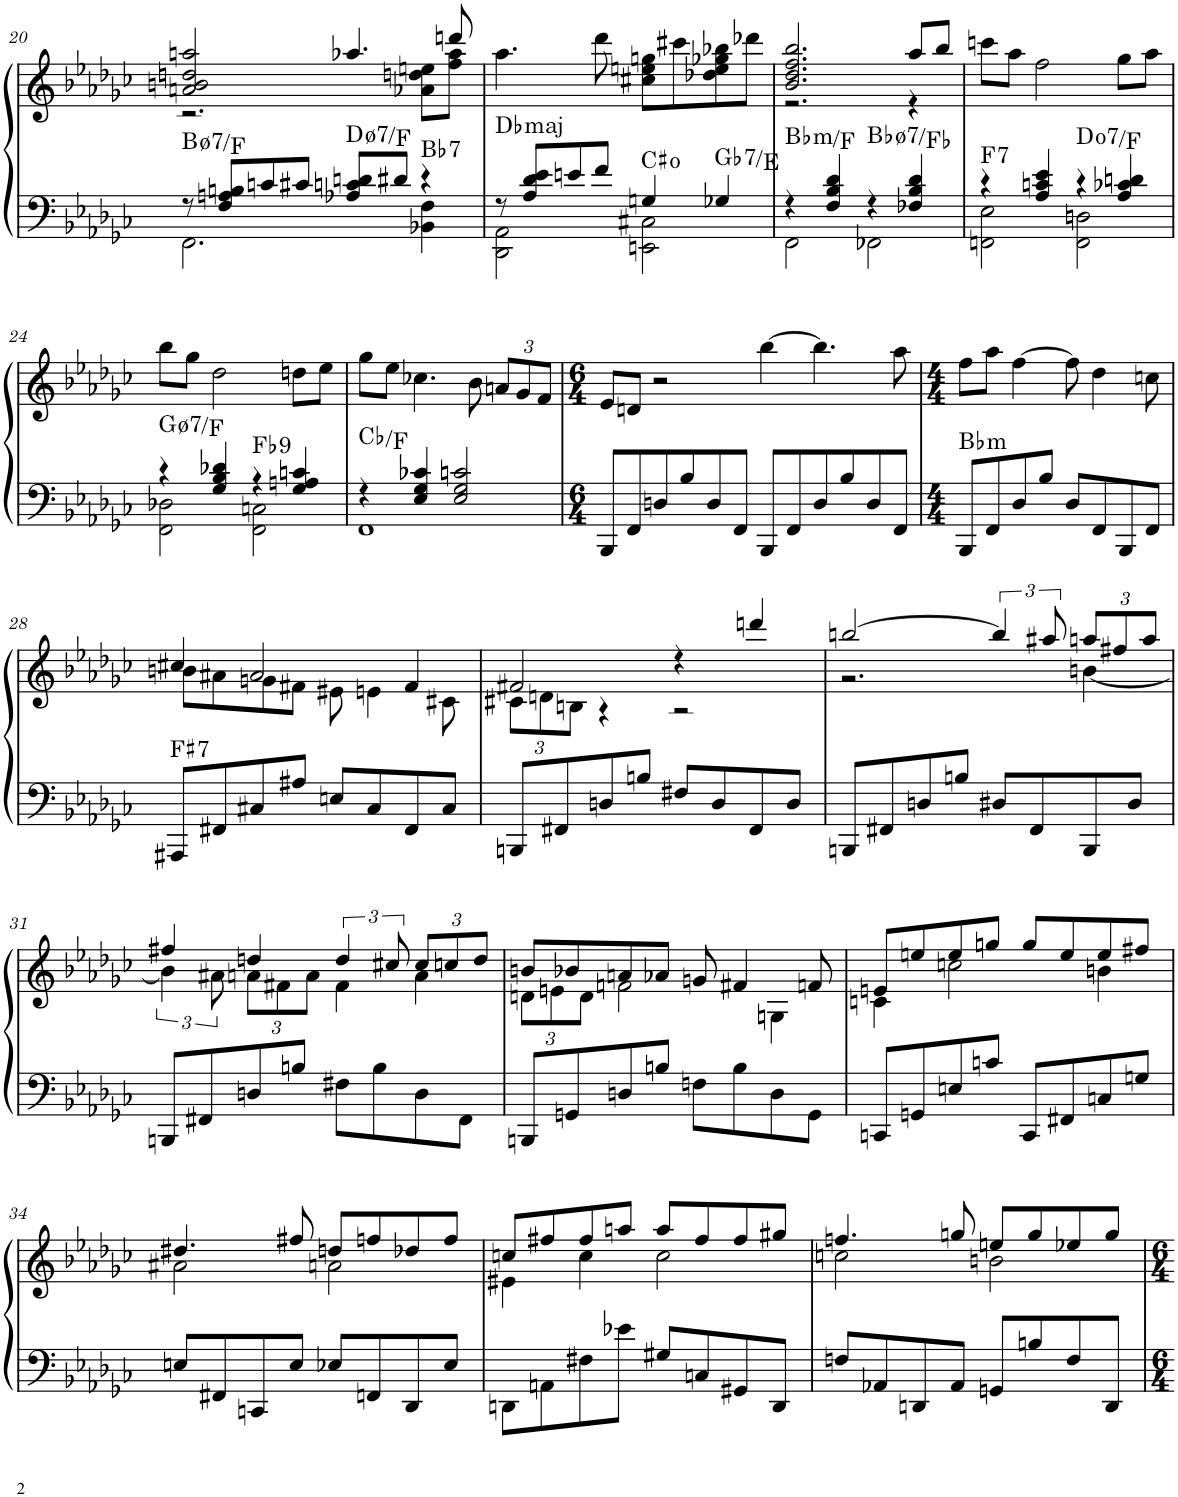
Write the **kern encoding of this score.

**kern	**kern	**harte
*part1	*part1	*part1
*staff2	*staff1	*
*I"Piano	*	*
*I'Pno.	*	*
!!LO:PB:g=z
*clefF4	*clefG2	*
*k[b-e-a-d-g-c-]	*k[b-e-a-d-g-c-]	*
*M4/4	*M4/4	*
*met(c)	*met(c)	*
=20	=20	=20
*^	*^	*
!	!	!	!	!LO:H:kt=7
8r	2.FF\	2an/ 2bn/ 2ddn/ 2aan/	2.r	B:hdim7/b5
8F/ 8An/ 8Bn/L	.	.	.	.
8cn/	.	.	.	.
8c#X/J	.	.	.	.
!	!	!	!	!LO:H:kt=7
8A-X/ 8cn/ 8dn/L	.	4.aa-X/	.	D:hdim7/b3
8d#X/J	.	.	.	.
!	!	!	!	!LO:H:kt=7
4r	4BB-X\ 4F\	.	8a-X\ 8ddn\ 8een\L	Bb:7
.	.	8dddn/	8ff\ 8aa-\J	.
=21	=21	=21	=21	=21
!	!	!	!	!LO:H:kt=maj
*	*	*v	*v	*
8r	2DD-\ 2AA-\	4.aa-\	Db:maj
8A-/ 8d-/ 8e-/L	.	.	.
8en/	.	.	.
8f/J	.	8ddd-\	.
4Gn/	2EEn\ 2C#X\	8cc#X\ 8een\ 8ggn\L	C#:dim
.	.	8ccc#X\	.
!	!	!	!LO:H:kt=7
4G-X/	.	8dd-X\ 8ee\ 8gg-X\ 8bb-X\	Gb:7/#6
.	.	8ddd-X\J	.
=22	=22	=22	=22
*	*	*^	*
!	!	!	!	!LO:H:kt=m
*	*	*	*^	*
4r	2FF\	2.b-/ 2.dd-/ 2.ff/ 2.bb-/	2.r	2ryy	Bb:min/5
4F/ 4B-/ 4d-/	.	.	.	.	.
!	!	!	!	!	!LO:H:kt=7
4r	2FF-X\	.	.	2ryy	Bb:hdim7/b5
4F-X/ 4B-/ 4d-/	.	8aa-/L	4r	.	.
.	.	8bb-/J	.	.	.
=23	=23	=23	=23	=23	=23
!	!	!	!	!	!LO:H:kt=7
*	*	*	*v	*v	*
4r	2FFn\ 2E-\	8cccn\L	2ryy	F:7
.	.	8aa-\J	.	.
4A-/ 4cn/ 4e-/	.	2ff\	.	.
!	!	!	!	!LO:H:kt=7
4r	2FF\ 2Dn\	.	2ryy	D:dim7/b3
4A-/ 4c-X/ 4dn/	.	8gg-\L	.	.
.	.	8aa-\J	.	.
!!LO:LB:g=z	!!
=24	=24	=24	=24	=24
!	!	!	!	!LO:H:kt=7
4r	2FF\ 2D-X\	8bb-\L	2ryy	G:hdim7/b7
.	.	8gg-\J	.	.
4G-/ 4B-/ 4d-X/	.	2dd-\	.	.
!	!	!	!	!LO:H:kt=9
4r	2FF\ 2Cn\	.	2ryy	Fb:9
4G-/ 4An/ 4cn/	.	8ddn\L	.	.
.	.	8ee-\J	.	.
*	*	*v	*v	*
=25	=25	=25	=25
4r	1FF	8gg-\L	Cb:maj/#4
.	.	8ee-\J	.
4E-/ 4G-/ 4c-X/	.	4.cc-X\	.
2E-/ 2G-/ 2cn/	.	.	.
.	.	8b-\	.
*	*	*Xbrackettup	*
.	.	12an/L	.
.	.	12g-/	.
.	.	12f/J	.
*v	*v	*	*
=26	=26	=26
*M6/4	*M6/4	*
8BBB-/L	8e-/L	.
8FF/	8dn/J	.
8Dn/	2r	.
8B-/	.	.
8D/	.	.
8FF/J	.	.
8BBB-/L	[4bb-\	.
8FF/	.	.
8D/	4.bb-\]	.
8B-/	.	.
8D/	.	.
8FF/J	8aa-\	.
=27	=27	=27
*M4/4	*M4/4	*
!	!	!LO:H:kt=m
8BBB-/L	8ff\L	Bb:min
8FF/	8aa-\J	.
8D-/	[4ff\	.
8B-/J	.	.
8D-/L	8ff\]	.
8FF/	4dd-\	.
8BBB-/	.	.
8FF/J	8ccn\	.
!!LO:LB:g=z
=28	=28	=28
*	*^	*
!	!	!	!LO:H:kt=7
8AAA#X/L	4cc#X/	8bn\L	F#:7
8FF#X/	.	8a#X\	.
8C#X/	2a#/	8gn\	.
8A#X/J	.	8f#X\J	.
8En/L	.	8e#X\	.
8C#/	.	4en\	.
8FF#/	4f#/	.	.
8C#/J	.	8c#X\	.
=29	=29	=29	=29
8BBBn/L	2f#X/	12c#X\L	.
.	.	12dn\	.
8FF#X/	.	.	.
.	.	12Bn\J	.
8Dn/	.	4r	.
8Bn/J	.	.	.
8F#X/L	4r	2r	.
8D/	.	.	.
8FF#/	4dddn/	.	.
8D/J	.	.	.
=30	=30	=30	=30
8BBBn/L	[2bbn/	2.r	.
8FF#X/	.	.	.
8Dn/	.	.	.
8Bn/J	.	.	.
*	*brackettup	*	*
8D#X/L	6bb/]	.	.
8FF#/	.	.	.
.	12aa#X/	.	.
*	*Xbrackettup	*	*
8BBB/	12aan/L	[4bn\	.
.	12ff#X/	.	.
8D#/J	.	.	.
.	12aa/J	.	.
!!LO:LB:g=z	!!
=31	=31	=31	=31
*	*	*brackettup	*
8BBBn/L	4ff#X/	6b\]	.
8FF#X/	.	.	.
.	.	12a#X\	.
*	*	*Xbrackettup	*
8Dn/	4ddn/	12an\L	.
.	.	12f#X\	.
8Bn/J	.	.	.
.	.	12a\J	.
*	*brackettup	*	*
8F#X\L	6dd/	4f#\	.
8B\	.	.	.
.	12cc#X/	.	.
*	*Xbrackettup	*	*
8D\	12cc#/L	4a\	.
.	12ccn/	.	.
8FF#\J	.	.	.
.	12dd/J	.	.
=32	=32	=32	=32
8BBBn/L	8bn/L	12dn\L	.
.	.	12en\	.
8GGn/	8b-X/	.	.
.	.	12d\J	.
8Dn/	8an/	2fn\	.
8Bn/J	8a-X/J	.	.
8Fn\L	8gn/	.	.
8B\	4f#X/	.	.
8D\	.	4Gn\	.
8GG\J	8fn/	.	.
=33	=33	=33	=33
8CCn/L	8en/L	4cn\	.
8GGn/	8een/	.	.
8En/	8ee/	2ccn\	.
8cn/J	8ggn/J	.	.
8CC/L	8gg/L	.	.
8FF#X/	8ee/	.	.
8Cn/	8ee/	4bn\	.
8Gn/J	8ff#X/J	.	.
!!LO:LB:g=z	!!
=34	=34	=34	=34
8En/L	4.dd#X/	2a#X\	.
8FF#X/	.	.	.
8CCn/	.	.	.
8E/J	8ff#X/	.	.
8E-X/L	8ddn/L	2an\	.
8FFn/	8ffn/	.	.
8DD-/	8dd-X/	.	.
8E-/J	8ff/J	.	.
=35	=35	=35	=35
8DDn\L	8ccn/L	4e#X\	.
8AAn\	8ff#X/	.	.
8F#X\	8ff#/	4cc\	.
8e-X\J	8aan/J	.	.
8G#X/L	8aa/L	2cc\	.
8Cn/	8ff#/	.	.
8GG#X/	8ff#/	.	.
8DD/J	8gg#X/J	.	.
=36	=36	=36	=36
8Fn/L	4.ffn/	2ccn\	.
8AA-X/	.	.	.
8DDn/	.	.	.
8AA-/J	8ggn/	.	.
8GGn/L	8een/L	2bn\	.
8Bn/	8gg/	.	.
8F/	8ee-X/	.	.
8DD/J	8gg/J	.	.
*	*v	*v	*
=	=	=
*-	*-	*-
